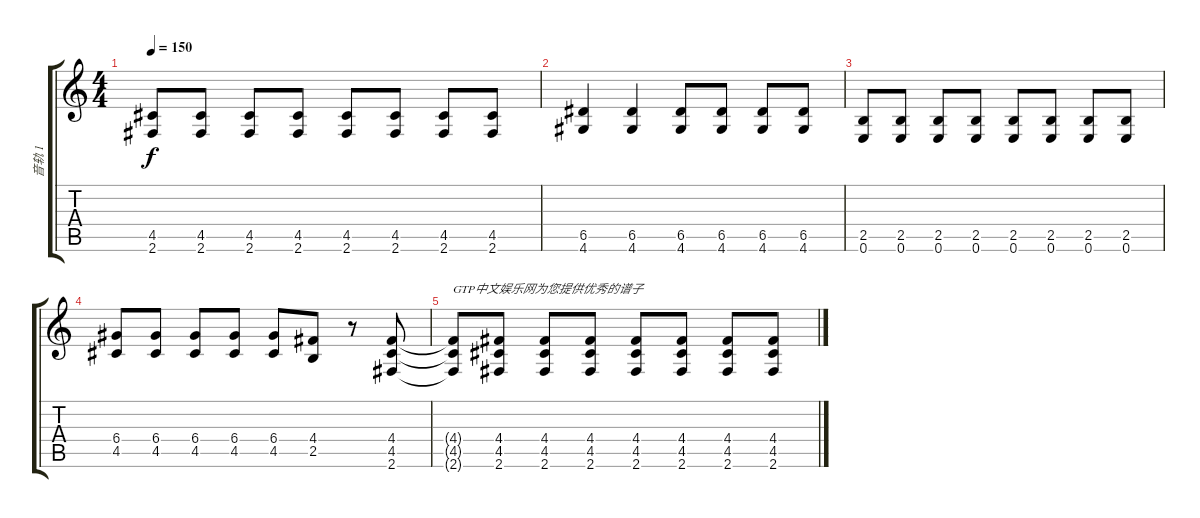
\track ("音轨 1" "音轨 1") {instrument distortionguitar}
\staff {score tabs}
\tuning (E4 B3 G3 D3 A2 E2) {hide}
\ts (4 4)
\tempo 150
\clef g2
\ks c
(4.5 2.6).8{dy f} (4.5 2.6).8 (4.5 2.6).8 (4.5 2.6).8 (4.5 2.6).8 (4.5 2.6).8 (4.5 2.6).8 (4.5 2.6).8 |
(6.5 4.6).4 (6.5 4.6).4 (6.5 4.6).8 (6.5 4.6).8 (6.5 4.6).8 (6.5 4.6).8 |
(2.5 0.6).8 (2.5 0.6).8 (2.5 0.6).8 (2.5 0.6).8 (2.5 0.6).8 (2.5 0.6).8 (2.5 0.6).8 (2.5 0.6).8 |
(6.4 4.5).8 (6.4 4.5).8 (6.4 4.5).8 (6.4 4.5).8 (6.4 4.5).8 (4.4 2.5).8 r.8 (4.4 4.5 2.6).8 |
(4.4{t} 4.5{t} 2.6{t}).8{txt "GTP中文娱乐网为您提供优秀的谱子"} (4.4 4.5 2.6).8 (4.4 4.5 2.6).8 (4.4 4.5 2.6).8 (4.4 4.5 2.6).8 (4.4 4.5 2.6).8 (4.4 4.5 2.6).8 (4.4 4.5 2.6).8
